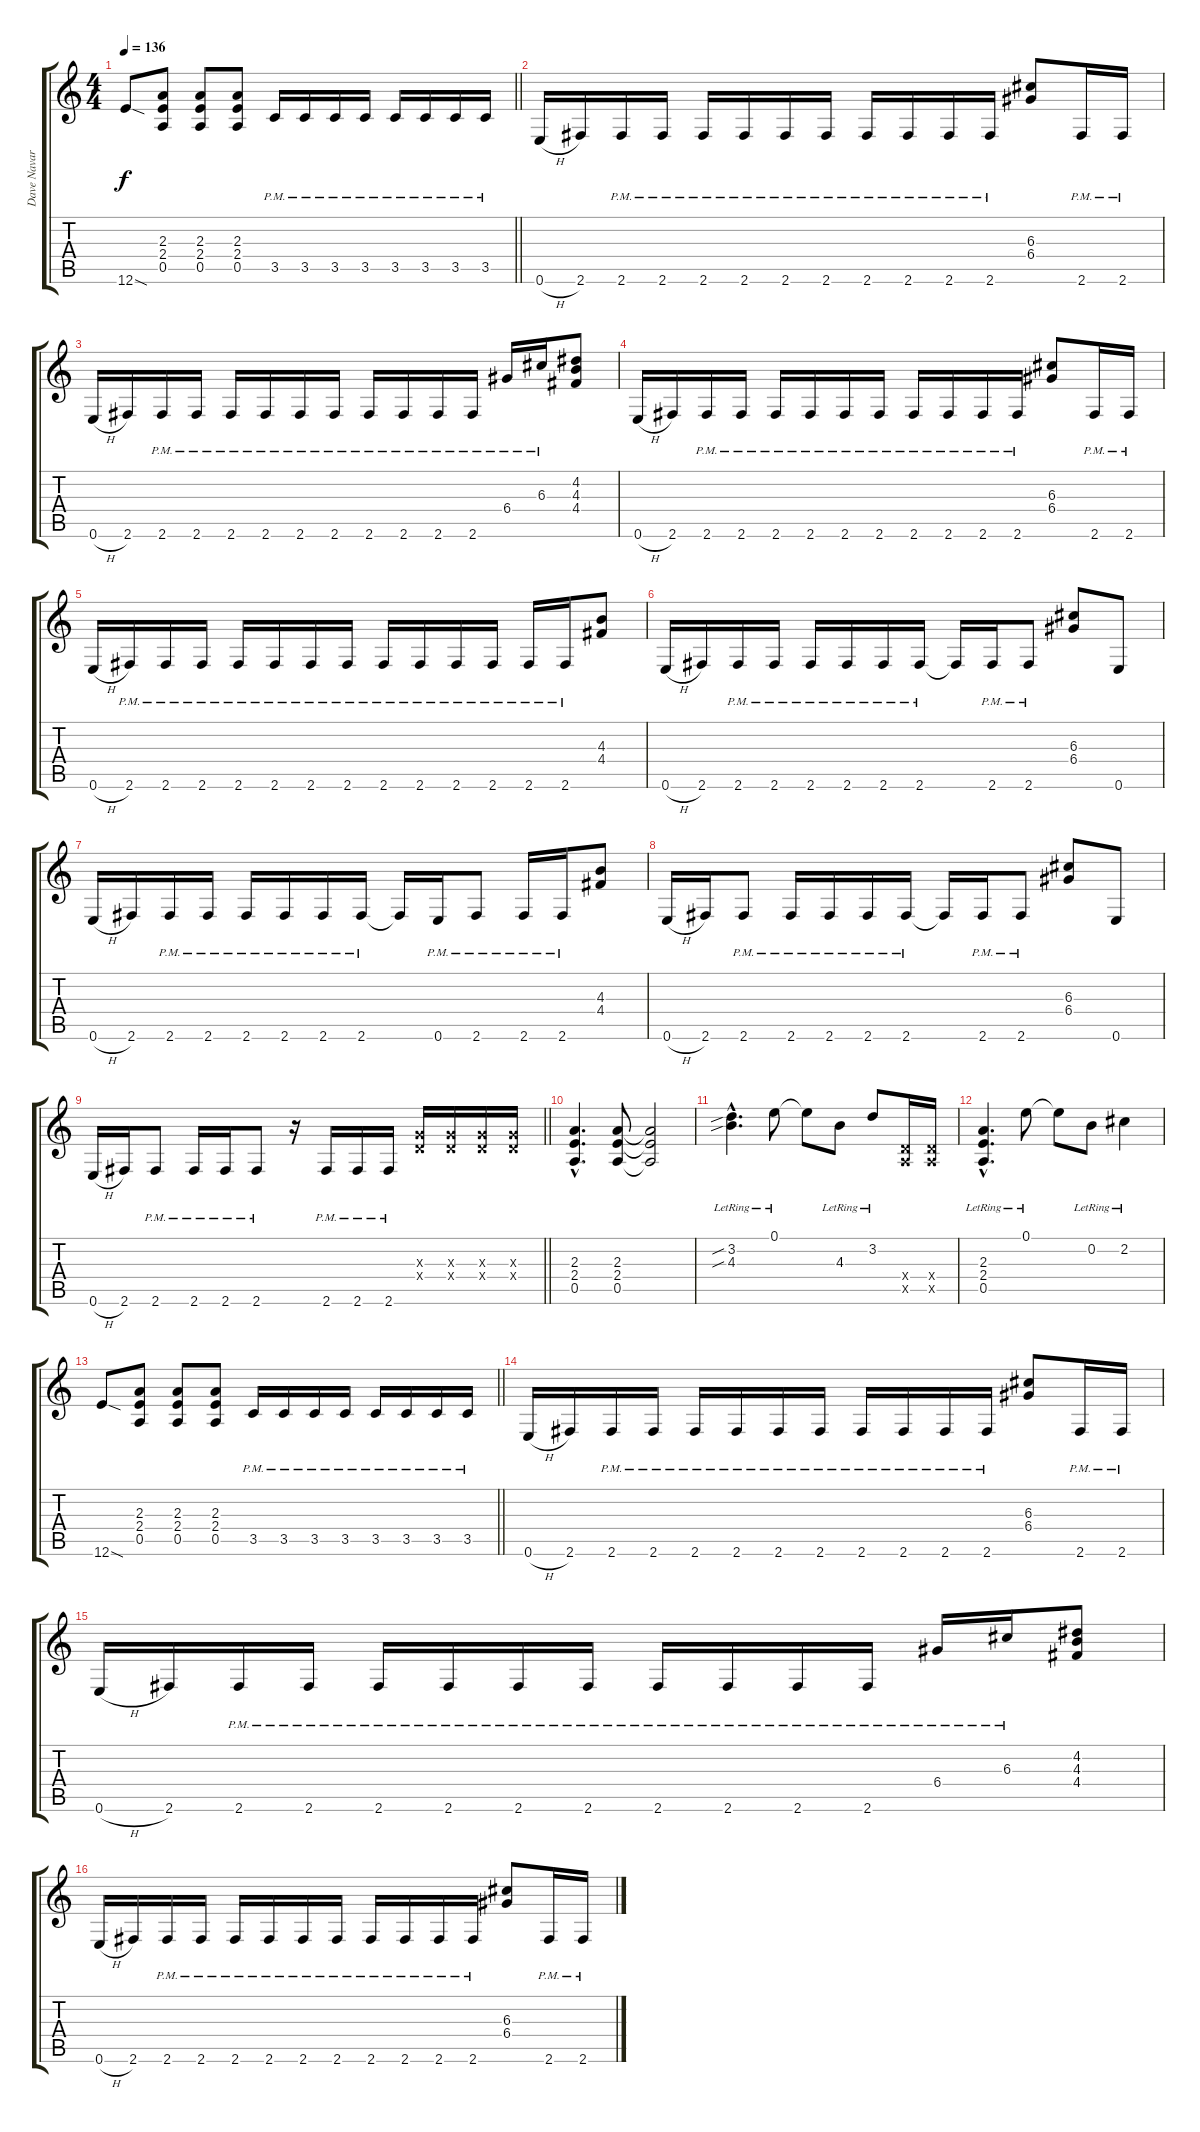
\track ("Dave Navarro (Guitar 2)" "Dave Navar") {instrument distortionguitar}
\staff {score tabs}
\tuning (E4 B3 G3 D3 A2 E2) {hide}
\ts (4 4)
\tempo 136
\clef g2
\barLineRight lightlight
\ks c
12.6{sod}.8{dy f} (2.3 2.4 0.5).8 (2.3 2.4 0.5).8 (2.3 2.4 0.5).8 3.5{pm}.16 3.5{pm}.16 3.5{pm}.16 3.5{pm}.16 3.5{pm}.16 3.5{pm}.16 3.5{pm}.16 3.5{pm}.16 |
0.6{h}.16 2.6.16 2.6{pm}.16 2.6{pm}.16 2.6{pm}.16 2.6{pm}.16 2.6{pm}.16 2.6{pm}.16 2.6{pm}.16 2.6{pm}.16 2.6{pm}.16 2.6{pm}.16 (6.3 6.4).8 2.6{pm}.16 2.6{pm}.16 |
0.6{h}.16 2.6.16 2.6{pm}.16 2.6{pm}.16 2.6{pm}.16 2.6{pm}.16 2.6{pm}.16 2.6{pm}.16 2.6{pm}.16 2.6{pm}.16 2.6{pm}.16 2.6{pm}.16 6.4{pm}.16 6.3{pm}.16 (4.2 4.3 4.4).8 |
0.6{h}.16 2.6.16 2.6{pm}.16 2.6{pm}.16 2.6{pm}.16 2.6{pm}.16 2.6{pm}.16 2.6{pm}.16 2.6{pm}.16 2.6{pm}.16 2.6{pm}.16 2.6{pm}.16 (6.3 6.4).8 2.6{pm}.16 2.6{pm}.16 |
0.6{h}.16 2.6{pm}.16 2.6{pm}.16 2.6{pm}.16 2.6{pm}.16 2.6{pm}.16 2.6{pm}.16 2.6{pm}.16 2.6{pm}.16 2.6{pm}.16 2.6{pm}.16 2.6{pm}.16 2.6{pm}.16 2.6{pm}.16 (4.3 4.4).8 |
0.6{h}.16 2.6.16 2.6{pm}.16 2.6{pm}.16 2.6{pm}.16 2.6{pm}.16 2.6{pm}.16 2.6{pm}.16 2.6{t}.16 2.6{pm}.16 2.6{pm}.8 (6.3 6.4).8 0.6.8 |
0.6{h}.16 2.6.16 2.6{pm}.16 2.6{pm}.16 2.6{pm}.16 2.6{pm}.16 2.6{pm}.16 2.6{pm}.16 2.6{t}.16 0.6{pm}.16 2.6{pm}.8 2.6{pm}.16 2.6{pm}.16 (4.3 4.4).8 |
0.6{h}.16 2.6.16 2.6{pm}.8 2.6{pm}.16 2.6{pm}.16 2.6{pm}.16 2.6{pm}.16 2.6{t}.16 2.6{pm}.16 2.6{pm}.8 (6.3 6.4).8 0.6.8 |
\barLineRight lightlight
0.6{h}.16 2.6.16 2.6{pm}.8 2.6{pm}.16 2.6{pm}.16 2.6{pm}.8 r.16 2.6{pm}.16 2.6{pm}.16 2.6{pm}.16 (0.3{x} 0.4{x}).16 (0.3{x} 0.4{x}).16 (0.3{x} 0.4{x}).16 (0.3{x} 0.4{x}).16 |
(2.3{hac} 2.4{hac} 0.5{hac}).4{d} (2.3 2.4 0.5).8 (2.3{t} 2.4{t} 0.5{t}).2 |
(3.2{sib hac lr} 4.3{sib hac lr}).4{d} 0.1{lr}.8 0.1{t}.8 4.3{lr}.8 3.2{lr}.8 (0.4{x} 0.5{x}).16 (0.4{x} 0.5{x}).16 |
(2.3{hac lr} 2.4{hac lr} 0.5{hac lr}).4{d} 0.1{lr}.8 0.1{t}.8 0.2{lr}.8 2.2{lr}.4 |
\barLineRight lightlight
12.6{sod}.8 (2.3 2.4 0.5).8 (2.3 2.4 0.5).8 (2.3 2.4 0.5).8 3.5{pm}.16 3.5{pm}.16 3.5{pm}.16 3.5{pm}.16 3.5{pm}.16 3.5{pm}.16 3.5{pm}.16 3.5{pm}.16 |
0.6{h}.16 2.6.16 2.6{pm}.16 2.6{pm}.16 2.6{pm}.16 2.6{pm}.16 2.6{pm}.16 2.6{pm}.16 2.6{pm}.16 2.6{pm}.16 2.6{pm}.16 2.6{pm}.16 (6.3 6.4).8 2.6{pm}.16 2.6{pm}.16 |
0.6{h}.16 2.6.16 2.6{pm}.16 2.6{pm}.16 2.6{pm}.16 2.6{pm}.16 2.6{pm}.16 2.6{pm}.16 2.6{pm}.16 2.6{pm}.16 2.6{pm}.16 2.6{pm}.16 6.4{pm}.16 6.3{pm}.16 (4.2 4.3 4.4).8 |
0.6{h}.16 2.6.16 2.6{pm}.16 2.6{pm}.16 2.6{pm}.16 2.6{pm}.16 2.6{pm}.16 2.6{pm}.16 2.6{pm}.16 2.6{pm}.16 2.6{pm}.16 2.6{pm}.16 (6.3 6.4).8 2.6{pm}.16 2.6{pm}.16
